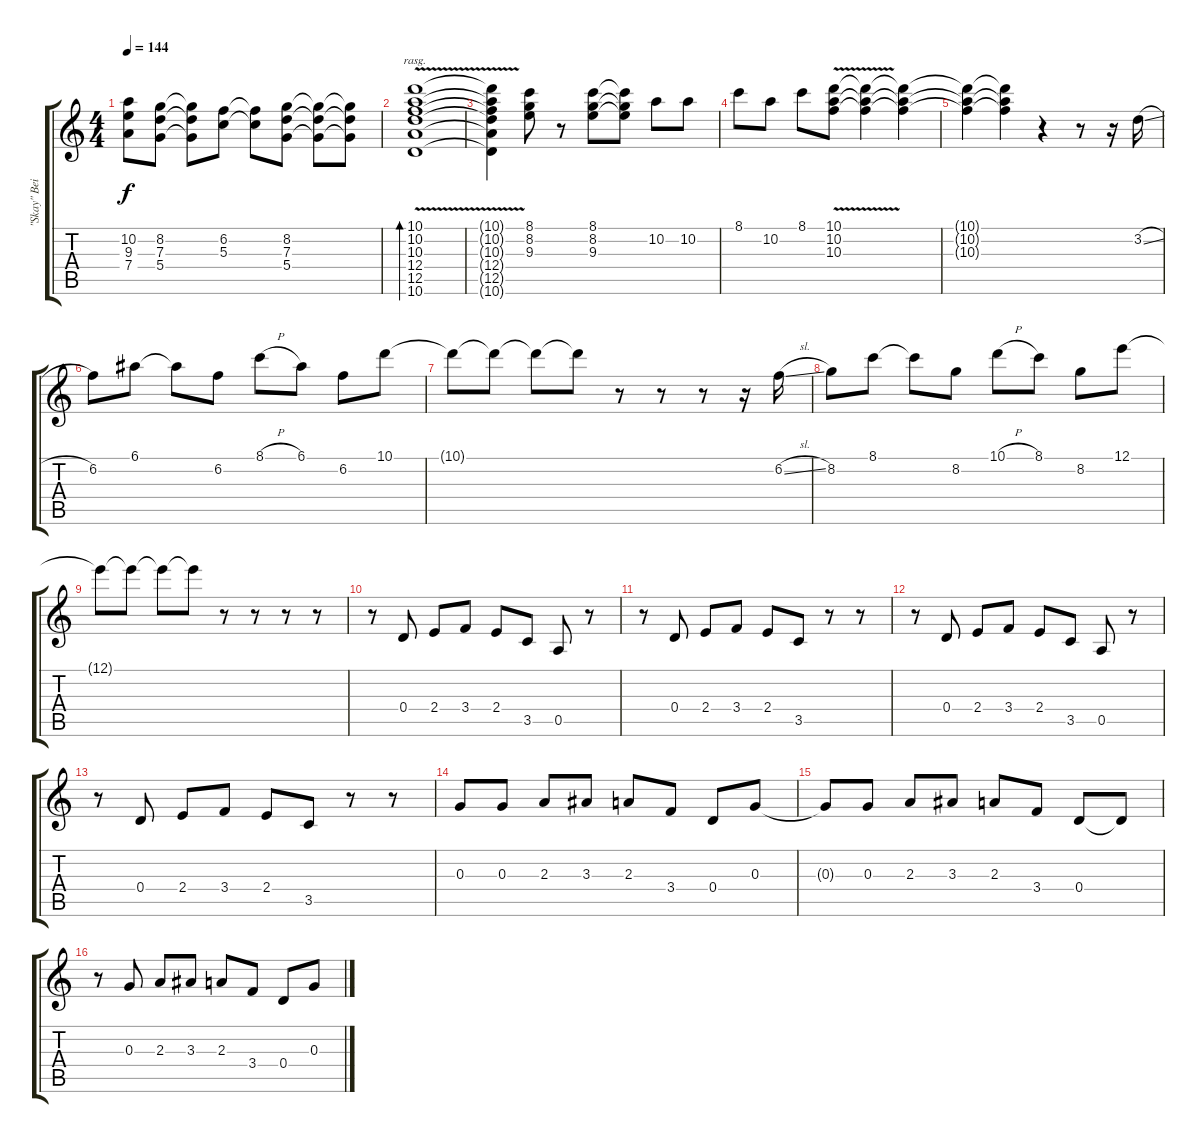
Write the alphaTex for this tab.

\track ("\"Skay\" Beilinson" "\"Skay\" Bei") {instrument overdrivenguitar}
\staff {score tabs}
\tuning (E4 B3 G3 D3 A2 E2) {hide}
\ts (4 4)
\tempo 144
\clef g2
\ks c
(10.2{t} 9.3{t} 7.4{t}).8{dy f} (8.2 7.3 5.4).8 (8.2{t} 7.3{t} 5.4{t}).8 (6.2 5.3).8 (6.2{t} 5.3{t}).8 (8.2 7.3 5.4).8 (8.2{t} 7.3{t} 5.4{t}).8 (8.2{t} 7.3{t} 5.4{t}).8 |
(10.1{v} 10.2{v} 10.3{v} 12.4{v} 12.5{v} 10.6{v}).1{bd 240 rasg ii} |
(10.1{t} 10.2{t} 10.3{t} 12.4{t} 12.5{t} 10.6{t}).4 (8.1 8.2 9.3).8 r.8 (8.1 8.2 9.3).8 (8.1{t} 8.2{t} 9.3{t}).8 10.2.8 10.2.8 |
8.1.8 10.2.8 8.1.8 (10.1{v} 10.2{v} 10.3{v}).8 (10.1{t} 10.2{t} 10.3{t}).4 (10.1{t} 10.2{t} 10.3{t}).4 |
(10.1{t} 10.2{t} 10.3{t}).4 (10.1{t} 10.2{t} 10.3{t}).4 r.4 r.8 r.16 3.2{sl}.16 |
6.2.8 6.1.8 6.1{t}.8 6.2.8 8.1{h}.8 6.1.8 6.2.8 10.1.8 |
10.1{t}.8 10.1{t}.8 10.1{t}.8 10.1{t}.8 r.8 r.8 r.8 r.16 6.2{sl}.16 |
8.2.8 8.1.8 8.1{t}.8 8.2.8 10.1{h}.8 8.1.8 8.2.8 12.1.8 |
12.1{t}.8 12.1{t}.8 12.1{t}.8 12.1{t}.8 r.8 r.8 r.8 r.8 |
r.8{volume 10 instrument overdrivenguitar} 0.4.8 2.4.8 3.4.8 2.4.8 3.5.8 0.5.8 r.8 |
r.8 0.4.8 2.4.8 3.4.8 2.4.8 3.5.8 r.8 r.8 |
r.8 0.4.8 2.4.8 3.4.8 2.4.8 3.5.8 0.5.8 r.8 |
r.8 0.4.8 2.4.8 3.4.8 2.4.8 3.5.8 r.8 r.8 |
0.3.8 0.3.8 2.3.8 3.3.8 2.3.8 3.4.8 0.4.8 0.3.8 |
0.3{t}.8 0.3.8 2.3.8 3.3.8 2.3.8 3.4.8 0.4.8 0.4{t}.8 |
r.8 0.3.8 2.3.8 3.3.8 2.3.8 3.4.8 0.4.8 0.3.8
